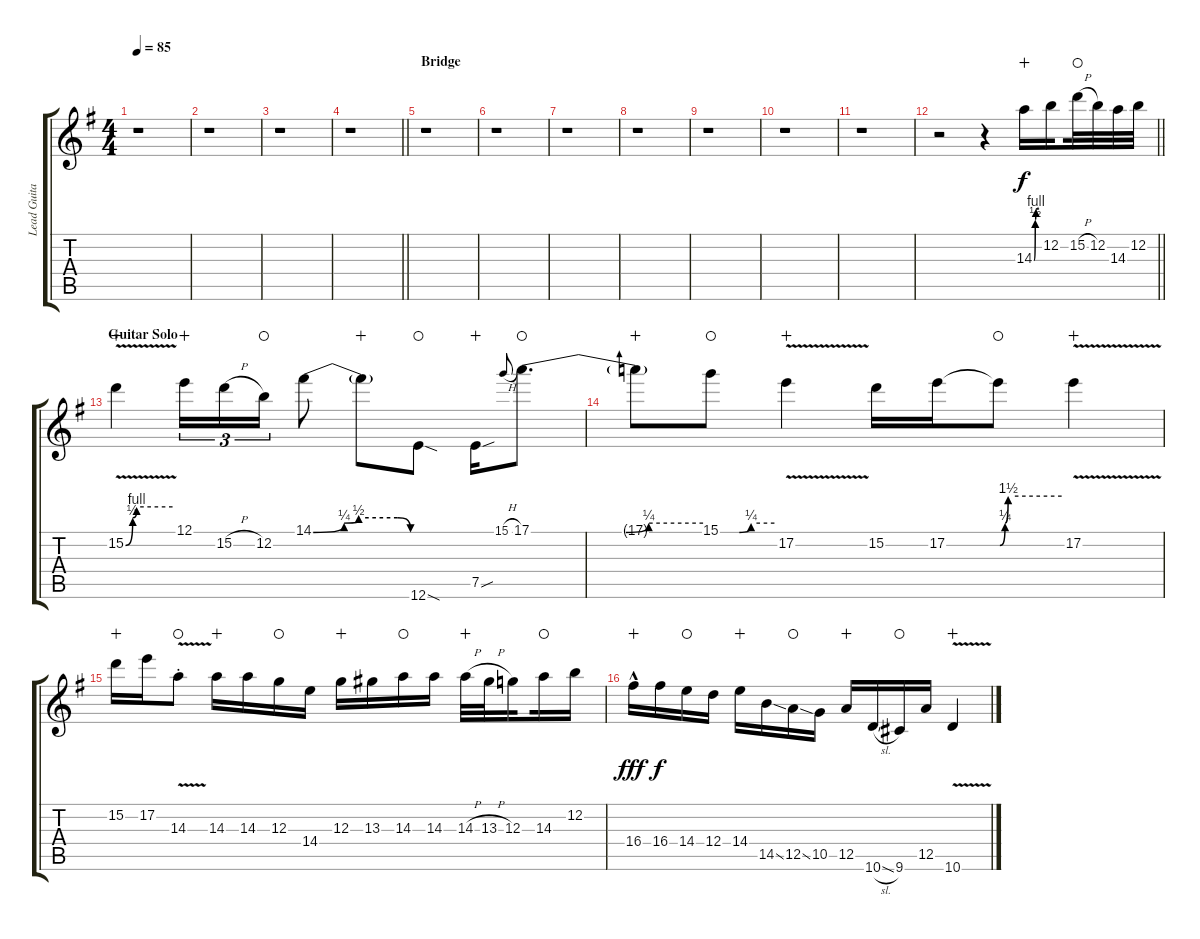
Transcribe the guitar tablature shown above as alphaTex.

\track ("Lead Guitar" "Lead Guita") {instrument distortionguitar}
\staff {score tabs}
\tuning (E4 B3 G3 D3 A2 E2) {hide}
\ts (4 4)
\tempo 85
\clef g2
\ks g
r.1{dy f} |
r.1 |
r.1 |
\barLineRight lightlight
r.1 |
\section ("" "Bridge")
r.1 |
r.1 |
r.1 |
r.1 |
r.1 |
r.1 |
r.1 |
\barLineRight lightlight
r.2{volume 12} r.4 14.3{be (custom 0 0 15 2 22 4 60 4)}.16{wahc} 12.2.16{beam splitsecondary} 15.2{h}.32{waho} 12.2.32 14.3.32 12.2.32 |
\section ("" "Guitar Solo")
15.2{be (custom 0 0 9 2 14 4 60 4) v}.4{wahc} 12.1.16{tu (3 2) wahc} 15.2{h}.16{tu (3 2)} 12.2.16{tu (3 2) waho} 14.1{be (custom 0 0 19 1 28 2 52 2 60 0)}.8 14.1{t}.8{wahc} 12.6{sod}.8{waho} 7.5{sou}.16{wahc} 15.1{h}.8{gr onbeat} 17.1{be (custom 0 0 33 0 41 1 60 1)}.8{d waho} |
17.1{t}.8{wahc} 15.1{be (custom 0 0 21 0 34 1 60 1)}.8{waho} 17.2{v}.4{wahc} 15.2.16 17.2.16 17.2{be (custom 0 0 5 1 8 6 60 6) t}.8{waho} 17.2{v}.4{wahc} |
15.2.16{wahc} 17.2.16 14.3{v st}.8{waho} 14.3.16{wahc} 14.3.16 12.3.16{waho} 14.4.16 12.3.16{wahc} 13.3.16 14.3.16{waho} 14.3.16 14.3{h}.32{wahc} 13.3{h}.32 12.3.16{beam splitsecondary} 14.3.16{waho} 12.2.16 |
16.4{hac}.16{dy fff wahc} 16.4.16{dy f} 14.4.16{waho} 12.4.16 14.4.16{wahc} 14.5{ss}.16 12.5{ss}.16{waho} 10.5.16 12.5.16{wahc} 10.6{sl}.16 9.6.16{waho} 12.5.16 10.6{v}.4{wahc}
